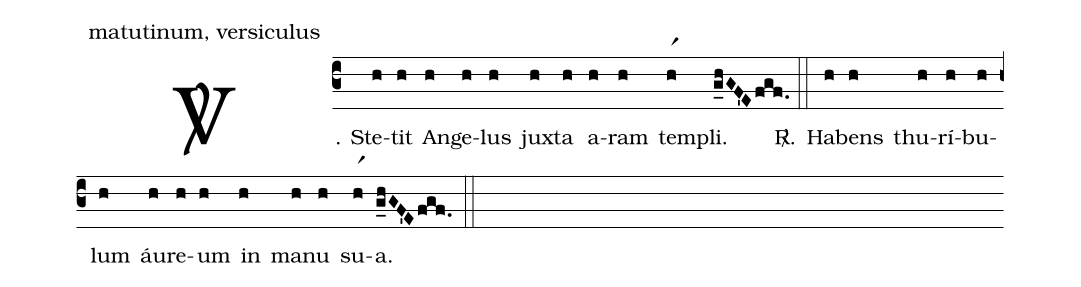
office-part: matutinum, versiculus;
%%
(c3)
<sp>V/</sp>. St{e}(h)tit(h) An(h)ge(h)lus(h) jux(h)ta(h) a(h)ram(h) tem(hr1)pli.(g_hGF'Efgf.) <sp>R/</sp>.(::)
Ha(h)bens(h) thu(h)rí(h)bu(h)lum(h) áu(h)re(h)um(h) in(h) ma(h)nu(h) su(hr1)a.(g_hGF'Efgf.) (::)
